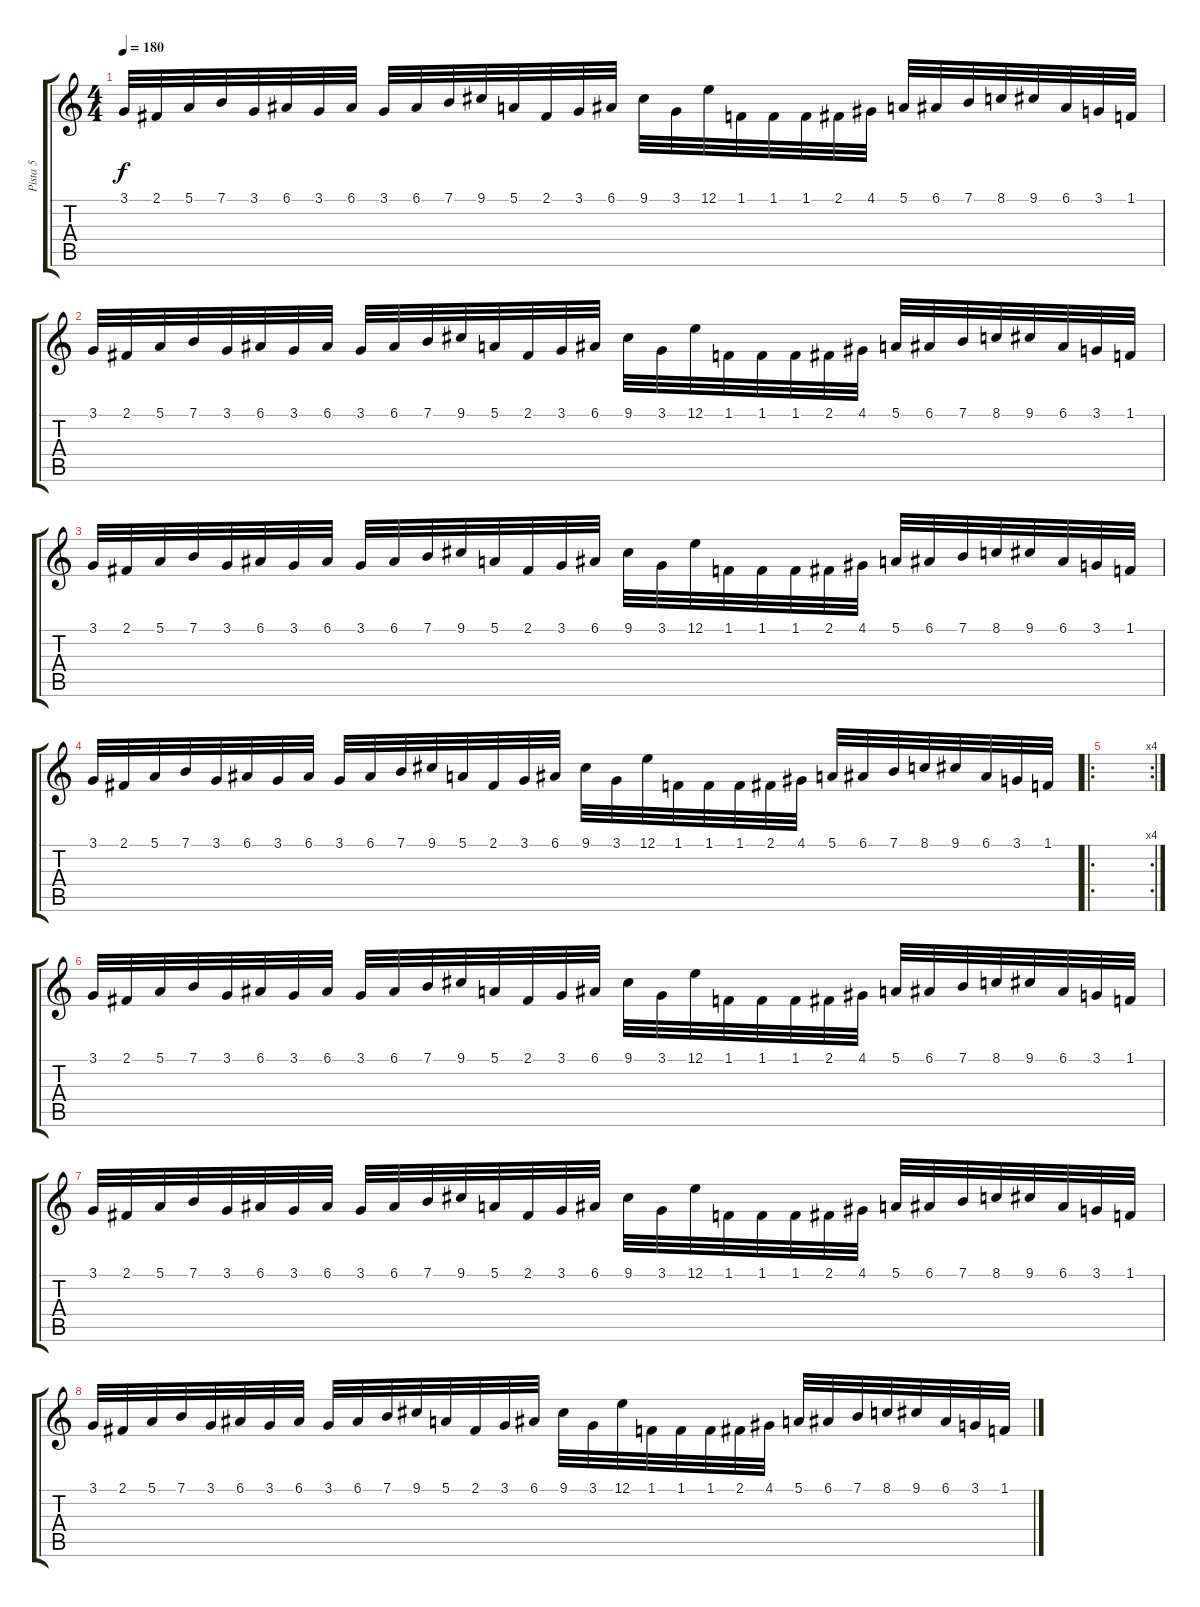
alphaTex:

\track ("Pista 5" "Pista 5") {instrument taikodrum}
\staff {score tabs}
\tuning (E4 B3 G3 D3 A2 E2) {hide}
\ts (4 4)
\tempo 180
\clef g2
\ks c
3.1.32{dy f} 2.1.32 5.1.32 7.1.32 3.1.32 6.1.32 3.1.32 6.1.32 3.1.32 6.1.32 7.1.32 9.1.32 5.1.32 2.1.32 3.1.32 6.1.32 9.1.32 3.1.32 12.1.32 1.1.32 1.1.32 1.1.32 2.1.32 4.1.32 5.1.32 6.1.32 7.1.32 8.1.32 9.1.32 6.1.32 3.1.32 1.1.32 |
3.1.32 2.1.32 5.1.32 7.1.32 3.1.32 6.1.32 3.1.32 6.1.32 3.1.32 6.1.32 7.1.32 9.1.32 5.1.32 2.1.32 3.1.32 6.1.32 9.1.32 3.1.32 12.1.32 1.1.32 1.1.32 1.1.32 2.1.32 4.1.32 5.1.32 6.1.32 7.1.32 8.1.32 9.1.32 6.1.32 3.1.32 1.1.32 |
3.1.32 2.1.32 5.1.32 7.1.32 3.1.32 6.1.32 3.1.32 6.1.32 3.1.32 6.1.32 7.1.32 9.1.32 5.1.32 2.1.32 3.1.32 6.1.32 9.1.32 3.1.32 12.1.32 1.1.32 1.1.32 1.1.32 2.1.32 4.1.32 5.1.32 6.1.32 7.1.32 8.1.32 9.1.32 6.1.32 3.1.32 1.1.32 |
3.1.32 2.1.32 5.1.32 7.1.32 3.1.32 6.1.32 3.1.32 6.1.32 3.1.32 6.1.32 7.1.32 9.1.32 5.1.32 2.1.32 3.1.32 6.1.32 9.1.32 3.1.32 12.1.32 1.1.32 1.1.32 1.1.32 2.1.32 4.1.32 5.1.32 6.1.32 7.1.32 8.1.32 9.1.32 6.1.32 3.1.32 1.1.32 |
\ro
\rc 4
|
3.1.32 2.1.32 5.1.32 7.1.32 3.1.32 6.1.32 3.1.32 6.1.32 3.1.32 6.1.32 7.1.32 9.1.32 5.1.32 2.1.32 3.1.32 6.1.32 9.1.32 3.1.32 12.1.32 1.1.32 1.1.32 1.1.32 2.1.32 4.1.32 5.1.32 6.1.32 7.1.32 8.1.32 9.1.32 6.1.32 3.1.32 1.1.32 |
3.1.32 2.1.32 5.1.32 7.1.32 3.1.32 6.1.32 3.1.32 6.1.32 3.1.32 6.1.32 7.1.32 9.1.32 5.1.32 2.1.32 3.1.32 6.1.32 9.1.32 3.1.32 12.1.32 1.1.32 1.1.32 1.1.32 2.1.32 4.1.32 5.1.32 6.1.32 7.1.32 8.1.32 9.1.32 6.1.32 3.1.32 1.1.32 |
3.1.32 2.1.32 5.1.32 7.1.32 3.1.32 6.1.32 3.1.32 6.1.32 3.1.32 6.1.32 7.1.32 9.1.32 5.1.32 2.1.32 3.1.32 6.1.32 9.1.32 3.1.32 12.1.32 1.1.32 1.1.32 1.1.32 2.1.32 4.1.32 5.1.32 6.1.32 7.1.32 8.1.32 9.1.32 6.1.32 3.1.32 1.1.32
